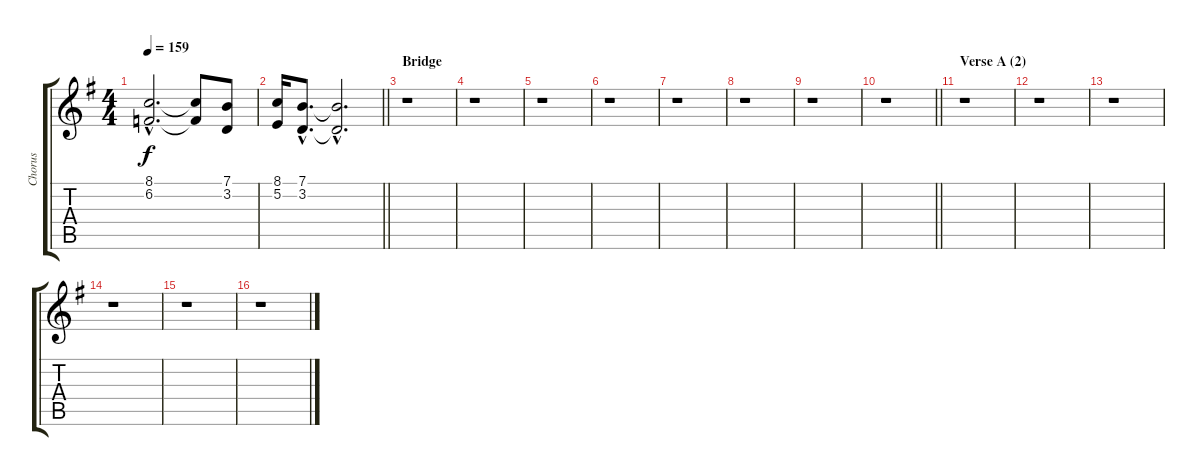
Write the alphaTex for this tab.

\track ("Chorus" "Chorus") {instrument sopranosax}
\staff {score tabs}
\tuning (E4 B3 G3 D3 A2 E2) {hide}
\ts (4 4)
\tempo 159
\clef g2
\ks g
(8.1{hac} 6.2{hac}).2{d dy f} (8.1{t} 6.2{t}).8 (7.1 3.2).8 |
\barLineRight lightlight
(8.1 5.2).16 (7.1{hac} 3.2{hac}).8{d} (7.1{hac t} 3.2{hac t}).2{d} |
\section ("" "Bridge")
r.1 |
r.1 |
r.1 |
r.1 |
r.1 |
r.1 |
r.1 |
\barLineRight lightlight
r.1 |
\section ("" "Verse A (2)")
r.1 |
r.1 |
r.1 |
r.1 |
r.1 |
r.1
